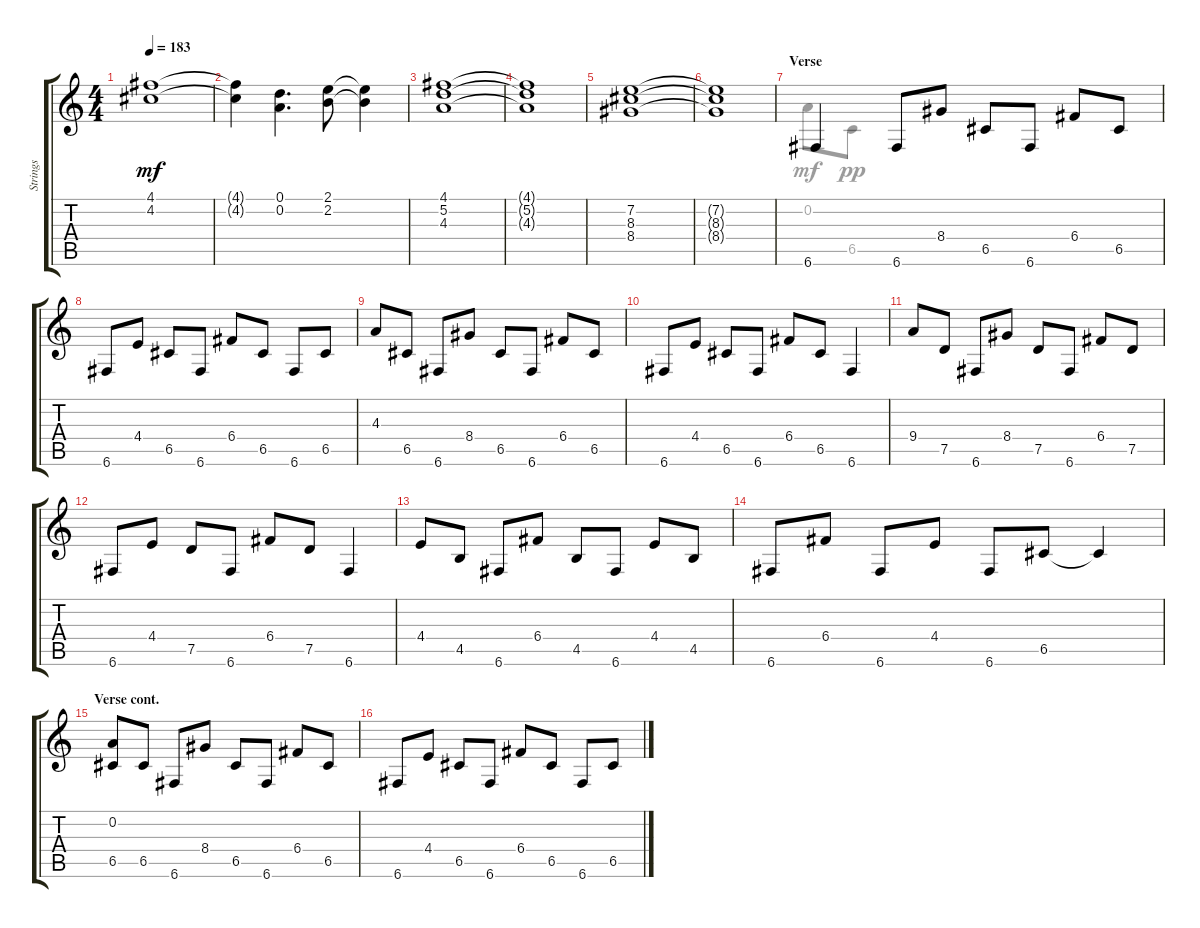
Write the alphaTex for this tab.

\track ("Strings" "Strings") {instrument electricguitarclean}
\staff {score tabs}
\tuning (D4 A3 F3 C3 G2 C2) {hide}
\voice
\ts (4 4)
\tempo 183
\clef g2
\ks aminor
(4.1 4.2).1{dy mf} |
(4.1{t} 4.2{t}).4 (0.1 0.2).4{d} (2.1 2.2).8 (2.1{t} 2.2{t}).4 |
(4.1 5.2 4.3).1 |
(4.1{t} 5.2{t} 4.3{t}).1 |
(7.2 8.3 8.4).1 |
(7.2{t} 8.3{t} 8.4{t}).1 |
\section ("" "Verse")
6.6.4 6.6.8 8.4.8 6.5.8 6.6.8 6.4.8 6.5.8 |
6.6.8 4.4.8 6.5.8 6.6.8 6.4.8 6.5.8 6.6.8 6.5.8 |
4.3.8 6.5.8 6.6.8 8.4.8 6.5.8 6.6.8 6.4.8 6.5.8 |
6.6.8 4.4.8 6.5.8 6.6.8 6.4.8 6.5.8 6.6.4 |
9.4.8 7.5.8 6.6.8 8.4.8 7.5.8 6.6.8 6.4.8 7.5.8 |
6.6.8 4.4.8 7.5.8 6.6.8 6.4.8 7.5.8 6.6.4 |
4.4.8 4.5.8 6.6.8 6.4.8 4.5.8 6.6.8 4.4.8 4.5.8 |
6.6.8 6.4.8 6.6.8 4.4.8 6.6.8 6.5.8 6.5{t}.4 |
\section ("" "Verse cont.")
(0.2 6.5).8 6.5.8 6.6.8 8.4.8 6.5.8 6.6.8 6.4.8 6.5.8 |
6.6.8 4.4.8 6.5.8 6.6.8 6.4.8 6.5.8 6.6.8 6.5.8
\voice
\clef g2
\ottava regular
\simile none
\ks aminor
|
|
|
|
|
|
0.2.8 6.5.8{dy pp} |
|
|
|
|
|
|
|
|
